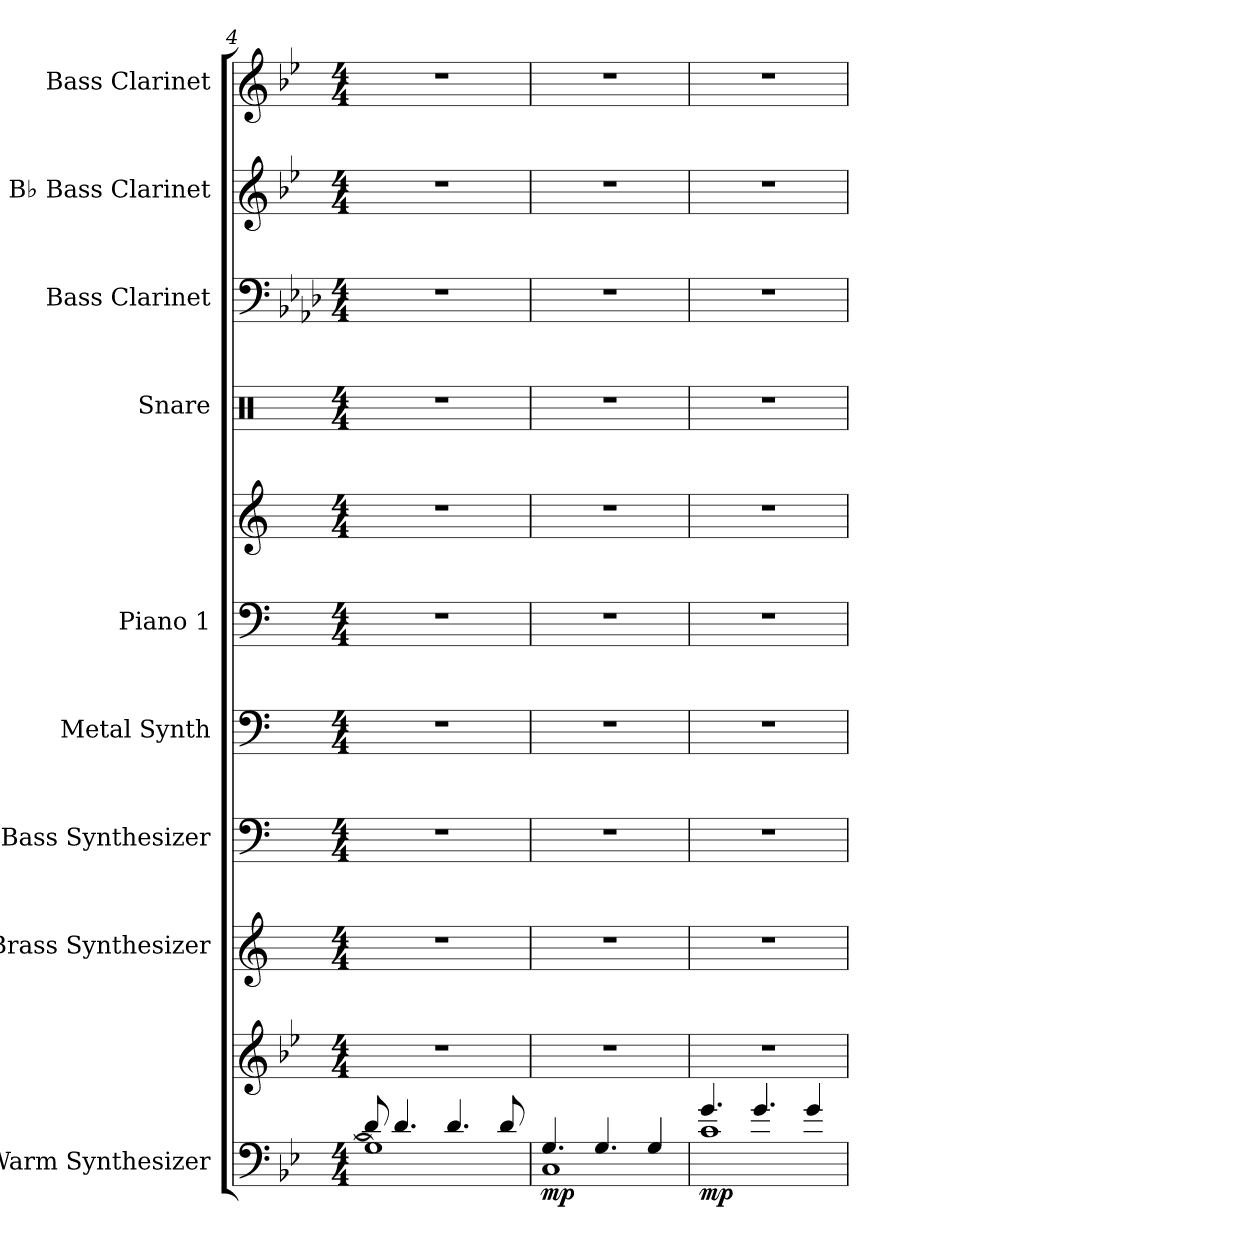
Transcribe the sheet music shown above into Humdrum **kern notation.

**kern	**kern	**dynam	**kern	**kern	**kern	**kern	**kern	**kern	**kern	**kern	**kern
*part9	*part9	*part9	*part8	*part7	*part6	*part5	*part5	*part4	*part3	*part2	*part1
*staff11	*staff10	*staff10/11	*staff9	*staff8	*staff7	*staff6	*staff5	*staff4	*staff3	*staff2	*staff1
*I"Warm Synthesizer	*	*	*I"Brass Synthesizer	*I"Bass Synthesizer	*I"Metal Synth	*I"Piano 1	*	*I"Snare	*I"Bass Clarinet	*I"B♭ Bass Clarinet	*I"Bass Clarinet
*I'Synth.	*	*	*	*I'Bass	*I'Metal Syn.	*I'Pno. 1	*	*I'Snare	*I'B. Cl.	*I'B♭ B. Cl.	*I'B. Cl.
*clefF4	*clefG2	*	*clefG2	*clefF4	*clefF4	*clefF4	*clefG2	*clefX	*clefF4	*clefG2	*clefG2
*	*	*	*	*	*	*	*	*	*ITrd8c14	*ITrd8c14	*ITrd8c14
*k[b-e-]	*k[b-e-]	*	*k[]	*k[]	*k[]	*k[]	*k[]	*k[]	*k[b-e-a-d-]	*k[b-e-]	*k[b-e-]
*M4/4	*M4/4	*	*M4/4	*M4/4	*M4/4	*M4/4	*M4/4	*M4/4	*M4/4	*M4/4	*M4/4
=4	=4	=4	=4	=4	=4	=4	=4	=4	=4	=4	=4
*^	*	*	*	*	*	*	*	*	*	*	*
8d/]	1G]	1r	.	1r	1r	1r	1r	1r	1r	1r	1r	1r
4.d/	.	.	.	.	.	.	.	.	.	.	.	.
4.d/	.	.	.	.	.	.	.	.	.	.	.	.
8d/	.	.	.	.	.	.	.	.	.	.	.	.
=5	=5	=5	=5	=5	=5	=5	=5	=5	=5	=5	=5	=5
!	!	!	!LO:DY:b=2	!	!	!	!	!	!	!	!	!
4.G/	1C	1r	mp	1r	1r	1r	1r	1r	1r	1r	1r	1r
4.G/	.	.	.	.	.	.	.	.	.	.	.	.
4G/	.	.	.	.	.	.	.	.	.	.	.	.
=6	=6	=6	=6	=6	=6	=6	=6	=6	=6	=6	=6	=6
!	!	!	!LO:DY:b=2	!	!	!	!	!	!	!	!	!
4.g/	1c	1r	mp	1r	1r	1r	1r	1r	1r	1r	1r	1r
4.g/	.	.	.	.	.	.	.	.	.	.	.	.
4g/	.	.	.	.	.	.	.	.	.	.	.	.
*v	*v	*	*	*	*	*	*	*	*	*	*	*
=	=	=	=	=	=	=	=	=	=	=	=
*-	*-	*-	*-	*-	*-	*-	*-	*-	*-	*-	*-
